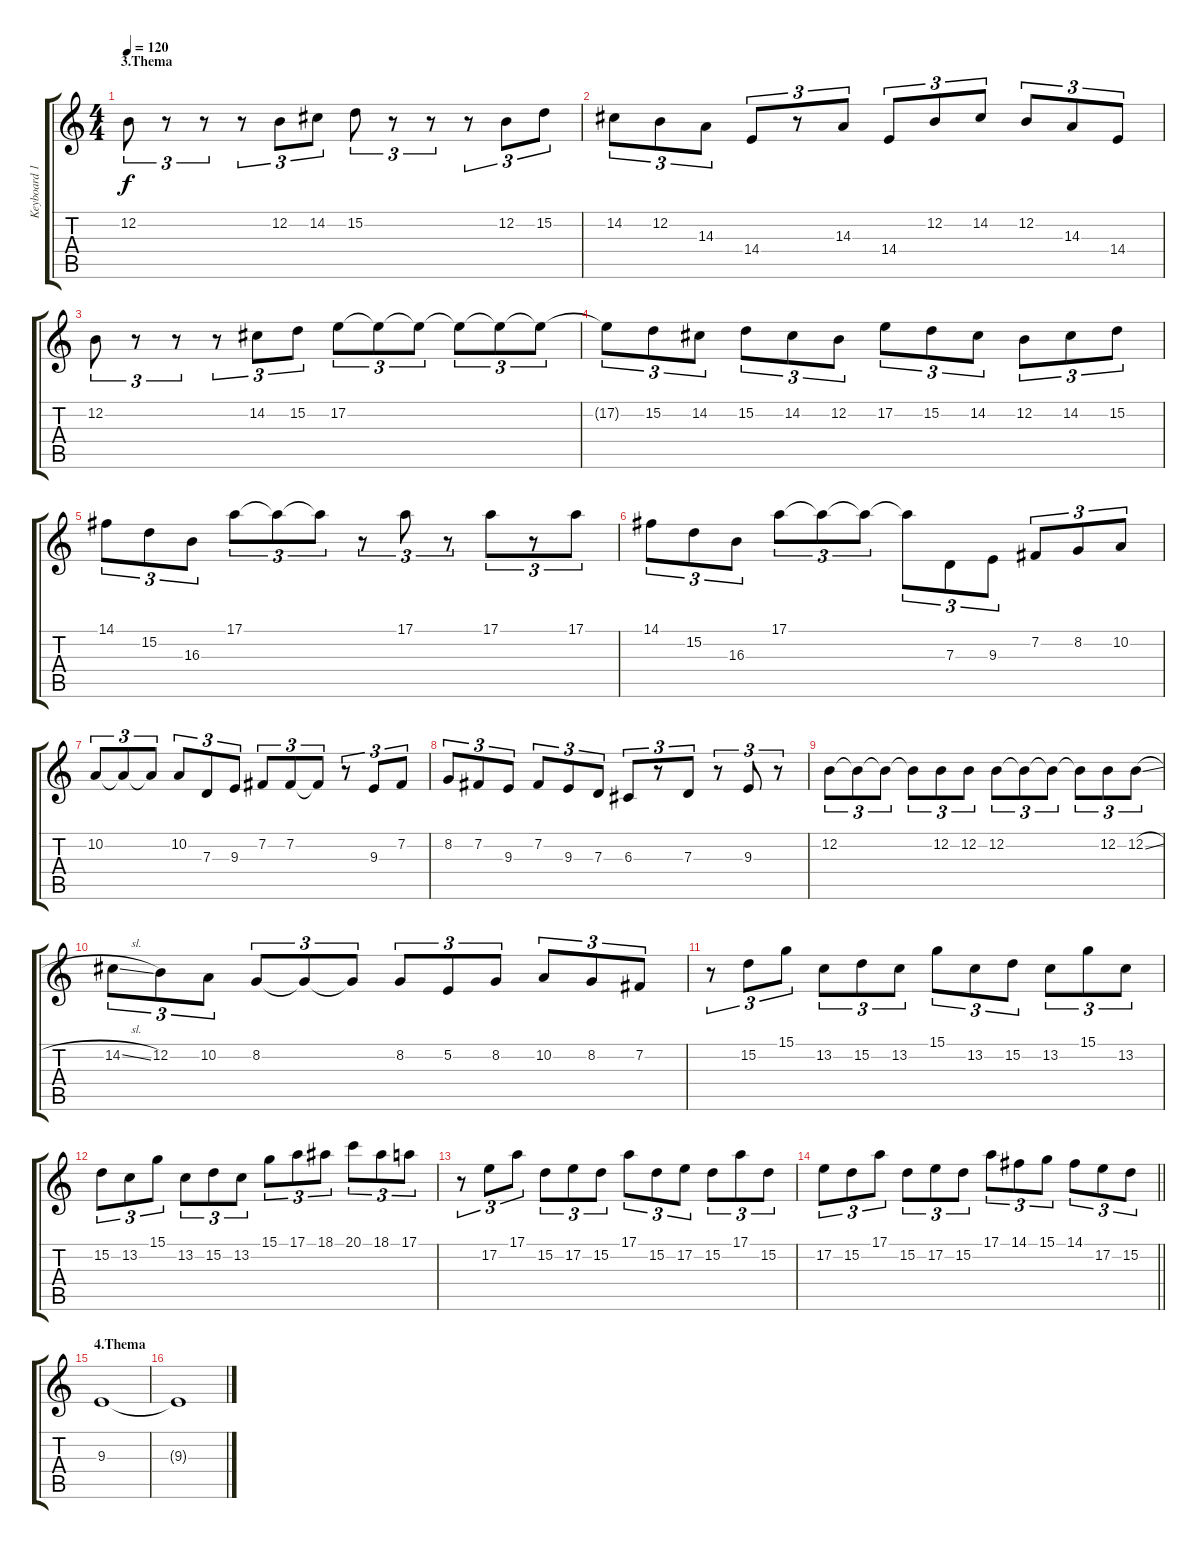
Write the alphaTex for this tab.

\track ("Keyboard 1" "Keyboard 1") {instrument choiraahs}
\staff {score tabs}
\tuning (E4 B3 G3 D3 A2 E2) {hide}
\ts (4 4)
\section ("" "3.Thema")
\tempo 120
\clef g2
\ks c
12.2.8{tu (3 2) dy f} r.8{tu (3 2)} r.8{tu (3 2)} r.8{tu (3 2)} 12.2.8{tu (3 2)} 14.2.8{tu (3 2)} 15.2.8{tu (3 2)} r.8{tu (3 2)} r.8{tu (3 2)} r.8{tu (3 2)} 12.2.8{tu (3 2)} 15.2.8{tu (3 2)} |
14.2.8{tu (3 2)} 12.2.8{tu (3 2)} 14.3.8{tu (3 2)} 14.4.8{tu (3 2)} r.8{tu (3 2)} 14.3.8{tu (3 2)} 14.4.8{tu (3 2)} 12.2.8{tu (3 2)} 14.2.8{tu (3 2)} 12.2.8{tu (3 2)} 14.3.8{tu (3 2)} 14.4.8{tu (3 2)} |
12.2.8{tu (3 2)} r.8{tu (3 2)} r.8{tu (3 2)} r.8{tu (3 2)} 14.2.8{tu (3 2)} 15.2.8{tu (3 2)} 17.2.8{tu (3 2)} 17.2{t}.8{tu (3 2)} 17.2{t}.8{tu (3 2)} 17.2{t}.8{tu (3 2)} 17.2{t}.8{tu (3 2)} 17.2{t}.8{tu (3 2)} |
17.2{t}.8{tu (3 2)} 15.2.8{tu (3 2)} 14.2.8{tu (3 2)} 15.2.8{tu (3 2)} 14.2.8{tu (3 2)} 12.2.8{tu (3 2)} 17.2.8{tu (3 2)} 15.2.8{tu (3 2)} 14.2.8{tu (3 2)} 12.2.8{tu (3 2)} 14.2.8{tu (3 2)} 15.2.8{tu (3 2)} |
14.1.8{tu (3 2)} 15.2.8{tu (3 2)} 16.3.8{tu (3 2)} 17.1.8{tu (3 2)} 17.1{t}.8{tu (3 2)} 17.1{t}.8{tu (3 2)} r.8{tu (3 2)} 17.1.8{tu (3 2)} r.8{tu (3 2)} 17.1.8{tu (3 2)} r.8{tu (3 2)} 17.1.8{tu (3 2)} |
14.1.8{tu (3 2)} 15.2.8{tu (3 2)} 16.3.8{tu (3 2)} 17.1.8{tu (3 2)} 17.1{t}.8{tu (3 2)} 17.1{t}.8{tu (3 2)} 17.1{t}.8{tu (3 2)} 7.3.8{tu (3 2)} 9.3.8{tu (3 2)} 7.2.8{tu (3 2)} 8.2.8{tu (3 2)} 10.2.8{tu (3 2)} |
10.2.8{tu (3 2)} 10.2{t}.8{tu (3 2)} 10.2{t}.8{tu (3 2)} 10.2.8{tu (3 2)} 7.3.8{tu (3 2)} 9.3.8{tu (3 2)} 7.2.8{tu (3 2)} 7.2.8{tu (3 2)} 7.2{t}.8{tu (3 2)} r.8{tu (3 2)} 9.3.8{tu (3 2)} 7.2.8{tu (3 2)} |
8.2.8{tu (3 2)} 7.2.8{tu (3 2)} 9.3.8{tu (3 2)} 7.2.8{tu (3 2)} 9.3.8{tu (3 2)} 7.3.8{tu (3 2)} 6.3.8{tu (3 2)} r.8{tu (3 2)} 7.3.8{tu (3 2)} r.8{tu (3 2)} 9.3.8{tu (3 2)} r.8{tu (3 2)} |
12.2.8{tu (3 2)} 12.2{t}.8{tu (3 2)} 12.2{t}.8{tu (3 2)} 12.2{t}.8{tu (3 2)} 12.2.8{tu (3 2)} 12.2.8{tu (3 2)} 12.2.8{tu (3 2)} 12.2{t}.8{tu (3 2)} 12.2{t}.8{tu (3 2)} 12.2{t}.8{tu (3 2)} 12.2.8{tu (3 2)} 12.2{sl}.8{tu (3 2)} |
14.2{sl}.8{tu (3 2)} 12.2.8{tu (3 2)} 10.2.8{tu (3 2)} 8.2.8{tu (3 2)} 8.2{t}.8{tu (3 2)} 8.2{t}.8{tu (3 2)} 8.2.8{tu (3 2)} 5.2.8{tu (3 2)} 8.2.8{tu (3 2)} 10.2.8{tu (3 2)} 8.2.8{tu (3 2)} 7.2.8{tu (3 2)} |
r.8{tu (3 2)} 15.2.8{tu (3 2)} 15.1.8{tu (3 2)} 13.2.8{tu (3 2)} 15.2.8{tu (3 2)} 13.2.8{tu (3 2)} 15.1.8{tu (3 2)} 13.2.8{tu (3 2)} 15.2.8{tu (3 2)} 13.2.8{tu (3 2)} 15.1.8{tu (3 2)} 13.2.8{tu (3 2)} |
15.2.8{tu (3 2)} 13.2.8{tu (3 2)} 15.1.8{tu (3 2)} 13.2.8{tu (3 2)} 15.2.8{tu (3 2)} 13.2.8{tu (3 2)} 15.1.8{tu (3 2)} 17.1.8{tu (3 2)} 18.1.8{tu (3 2)} 20.1.8{tu (3 2)} 18.1.8{tu (3 2)} 17.1.8{tu (3 2)} |
r.8{tu (3 2)} 17.2.8{tu (3 2)} 17.1.8{tu (3 2)} 15.2.8{tu (3 2)} 17.2.8{tu (3 2)} 15.2.8{tu (3 2)} 17.1.8{tu (3 2)} 15.2.8{tu (3 2)} 17.2.8{tu (3 2)} 15.2.8{tu (3 2)} 17.1.8{tu (3 2)} 15.2.8{tu (3 2)} |
\barLineRight lightlight
17.2.8{tu (3 2)} 15.2.8{tu (3 2)} 17.1.8{tu (3 2)} 15.2.8{tu (3 2)} 17.2.8{tu (3 2)} 15.2.8{tu (3 2)} 17.1.8{tu (3 2)} 14.1.8{tu (3 2)} 15.1.8{tu (3 2)} 14.1.8{tu (3 2)} 17.2.8{tu (3 2)} 15.2.8{tu (3 2)} |
\section ("" "4.Thema")
9.3.1 |
9.3{t}.1
